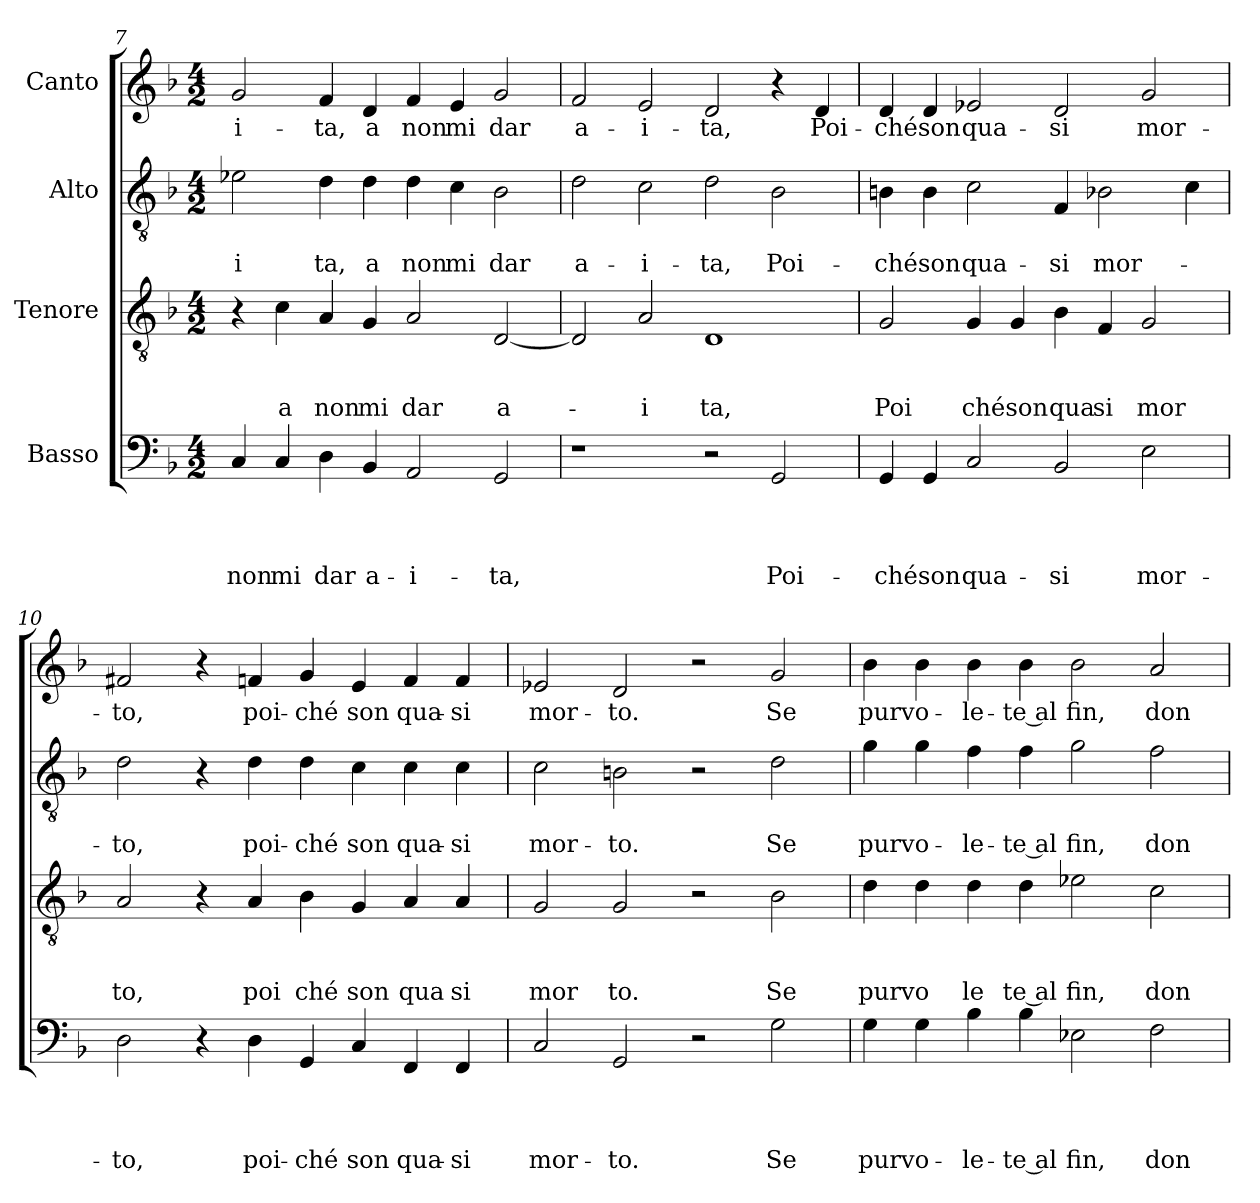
**kern	**text	**text	**text	**text	**kern	**text	**text	**text	**kern	**text	**text	**kern	**text
*part4	*part4	*part4	*part4	*part4	*part3	*part3	*part3	*part3	*part2	*part2	*part2	*part1	*part1
*staff4	*staff4	*staff4	*staff4	*staff4	*staff3	*staff3	*staff3	*staff3	*staff2	*staff2	*staff2	*staff1	*staff1
*I"Basso	*	*	*	*	*I"Tenore	*	*	*	*I"Alto	*	*	*I"Canto	*
*clefF4	*	*	*	*	*clefGv2	*	*	*	*clefGv2	*	*	*clefG2	*
*ITrd-3c-5	*	*	*	*	*	*	*	*	*ITrd-3c-5	*	*	*ITrd-3c-5	*
*k[b-e-]	*	*	*	*	*k[b-]	*	*	*	*k[b-e-]	*	*	*k[b-e-]	*
*B-:	*	*	*	*	*F:	*	*	*	*B-:	*	*	*B-:	*
*M4/2	*	*	*	*	*M4/2	*	*	*	*M4/2	*	*	*M4/2	*
=7	=7	=7	=7	=7	=7	=7	=7	=7	=7	=7	=7	=7	=7
!	!	!	!	!LO:LY:b	!	!	!	!	!	!	!LO:LY:b	!	!LO:LY:b
4F/	.	.	.	non	4r	.	.	.	2a-X\	.	i	2cc/	-i-
!	!	!	!	!LO:LY:b	!	!	!	!LO:LY:b	!	!	!	!	!
4F/	.	.	.	mi	4c\	.	.	a	.	.	.	.	.
!	!	!	!	!LO:LY:b	!	!	!	!LO:LY:b	!	!	!LO:LY:b	!	!LO:LY:b
4G\	.	.	.	dar	4A/	.	.	non	4g\	.	ta,	4b-/	-ta,
!	!	!	!	!LO:LY:b	!	!	!	!LO:LY:b	!	!	!LO:LY:b	!	!LO:LY:b
4E-/	.	.	.	a-	4G/	.	.	mi	4g\	.	a	4g/	a
!	!	!	!	!LO:LY:b	!	!	!	!LO:LY:b	!	!	!LO:LY:b	!	!LO:LY:b
2D/	.	.	.	-i-	2A/	.	.	dar	4g\	.	non	4b-/	non
!	!	!	!	!	!	!	!	!	!	!	!LO:LY:b	!	!LO:LY:b
.	.	.	.	.	.	.	.	.	4f\	.	mi	4a/	mi
!	!	!	!	!LO:LY:b	!	!	!	!LO:LY:b	!	!	!LO:LY:b	!	!LO:LY:b
2C/	.	.	.	-ta,	[<2D/	.	.	a-	2e-\	.	dar	2cc/	dar
!!LO:PB:g=z
=8	=8	=8	=8	=8	=8	=8	=8	=8	=8	=8	=8	=8	=8
!	!	!	!	!	!	!	!	!	!	!	!LO:LY:b	!	!LO:LY:b
1r	.	.	.	.	2D/]	.	.	.	2g\	.	a-	2b-/	a-
!	!	!	!	!	!	!	!	!LO:LY:b	!	!	!LO:LY:b	!	!LO:LY:b
.	.	.	.	.	2A/	.	.	-i	2f\	.	-i-	2a/	-i-
!	!	!	!	!	!	!	!	!LO:LY:b	!	!	!LO:LY:b	!	!LO:LY:b
2r	.	.	.	.	1D	.	.	ta,	2g\	.	-ta,	2g/	-ta,
!	!	!	!	!LO:LY:b	!	!	!	!	!	!	!LO:LY:b	!	!
2C/	.	.	.	Poi-	.	.	.	.	2e-\	.	Poi-	4r	.
!	!	!	!	!	!	!	!	!	!	!	!	!	!LO:LY:b
.	.	.	.	.	.	.	.	.	.	.	.	4g/	Poi-
=9	=9	=9	=9	=9	=9	=9	=9	=9	=9	=9	=9	=9	=9
!	!	!	!	!LO:LY:b	!	!	!	!LO:LY:b	!	!	!LO:LY:b	!	!LO:LY:b
4C/	.	.	.	-ché	2G/	.	.	Poi	4en\	.	-ché	4g/	-ché
!	!	!	!	!LO:LY:b	!	!	!	!	!	!	!LO:LY:b	!	!LO:LY:b
4C/	.	.	.	son	.	.	.	.	4e\	.	son	4g/	son
!	!	!	!	!LO:LY:b	!	!	!	!LO:LY:b	!	!	!LO:LY:b	!	!LO:LY:b
2F/	.	.	.	qua-	4G/	.	.	ché	2f\	.	qua-	2a-X/	qua-
!	!	!	!	!	!	!	!	!LO:LY:b	!	!	!	!	!
.	.	.	.	.	4G/	.	.	son	.	.	.	.	.
!	!	!	!	!LO:LY:b	!	!	!	!LO:LY:b	!	!	!LO:LY:b	!	!LO:LY:b
2E-/	.	.	.	-si	4B-\	.	.	qua	4B-/	.	-si	2g/	-si
!	!	!	!	!	!	!	!	!LO:LY:b	!	!	!LO:LY:b	!	!
.	.	.	.	.	4F/	.	.	si	2e-X\	.	mor-	.	.
!	!	!	!	!LO:LY:b	!	!	!	!LO:LY:b	!	!	!	!	!LO:LY:b
2A\	.	.	.	mor-	2G/	.	.	mor	.	.	.	2cc/	mor-
.	.	.	.	.	.	.	.	.	4f\	.	.	.	.
=10	=10	=10	=10	=10	=10	=10	=10	=10	=10	=10	=10	=10	=10
!	!	!	!	!LO:LY:b	!	!	!	!LO:LY:b	!	!	!LO:LY:b	!	!LO:LY:b
2G\	.	.	.	-to,	2A/	.	.	to,	2g\	.	-to,	2bn/	-to,
4r	.	.	.	.	4r	.	.	.	4r	.	.	4r	.
!	!	!	!	!LO:LY:b	!	!	!	!LO:LY:b	!	!	!LO:LY:b	!	!LO:LY:b
4G\	.	.	.	poi-	4A/	.	.	poi	4g\	.	poi-	4b-X/	poi-
!	!	!	!	!LO:LY:b	!	!	!	!LO:LY:b	!	!	!LO:LY:b	!	!LO:LY:b
4C/	.	.	.	-ché	4B-\	.	.	ché	4g\	.	-ché	4cc/	-ché
!	!	!	!	!LO:LY:b	!	!	!	!LO:LY:b	!	!	!LO:LY:b	!	!LO:LY:b
4F/	.	.	.	son	4G/	.	.	son	4f\	.	son	4a/	son
!	!	!	!	!LO:LY:b	!	!	!	!LO:LY:b	!	!	!LO:LY:b	!	!LO:LY:b
4BB-/	.	.	.	qua-	4A/	.	.	qua	4f\	.	qua-	4b-/	qua-
!	!	!	!	!LO:LY:b	!	!	!	!LO:LY:b	!	!	!LO:LY:b	!	!LO:LY:b
4BB-/	.	.	.	-si	4A/	.	.	si	4f\	.	-si	4b-/	-si
=11	=11	=11	=11	=11	=11	=11	=11	=11	=11	=11	=11	=11	=11
!	!	!	!	!LO:LY:b	!	!	!	!LO:LY:b	!	!	!LO:LY:b	!	!LO:LY:b
2F/	.	.	.	mor-	2G/	.	.	mor	2f\	.	mor-	2a-X/	mor-
!	!	!	!	!LO:LY:b	!	!	!	!LO:LY:b	!	!	!LO:LY:b	!	!LO:LY:b
2C/	.	.	.	-to.	2G/	.	.	to.	2en\	.	-to.	2g/	-to.
2r	.	.	.	.	2r	.	.	.	2r	.	.	2r	.
!	!	!	!	!LO:LY:b	!	!	!	!LO:LY:b	!	!	!LO:LY:b	!	!LO:LY:b
2c\	.	.	.	Se	2B-\	.	.	Se	2g\	.	Se	2cc/	Se
=12	=12	=12	=12	=12	=12	=12	=12	=12	=12	=12	=12	=12	=12
!	!	!	!	!LO:LY:b	!	!	!	!LO:LY:b	!	!	!LO:LY:b	!	!LO:LY:b
4c\	.	.	.	purvo-	4d\	.	.	purvo	4cc\	.	purvo-	4ee-\	purvo-
4c\	.	.	.	.	4d\	.	.	.	4cc\	.	.	4ee-\	.
!	!	!	!	!LO:LY:b	!	!	!	!LO:LY:b	!	!	!LO:LY:b	!	!LO:LY:b
4e-\	.	.	.	-le-	4d\	.	.	le	4b-\	.	-le-	4ee-\	-le-
!	!	!	!	!LO:LY:b:rj	!	!	!	!LO:LY:b:rj	!	!	!LO:LY:b:rj	!	!LO:LY:b:rj
(<4e-\	.	.	.	-te al	4d\	.	.	te al	4b-\	.	-te al	4ee-\	-te al
!	!	!	!	!LO:LY:b	!	!	!	!LO:LY:b	!	!	!LO:LY:b	!	!LO:LY:b
2A-X\	.	.	.	fin,	2e-X\	.	.	fin,	2cc\	.	fin,	2ee-\	fin,
!	!	!	!	!LO:LY:b	!	!	!	!LO:LY:b	!	!	!LO:LY:b	!	!LO:LY:b
2B-\	.	.	.	don-	2c\	.	.	don	2b-\	.	don-	2dd/	don-
=	=	=	=	=	=	=	=	=	=	=	=	=	=
*-	*-	*-	*-	*-	*-	*-	*-	*-	*-	*-	*-	*-	*-
